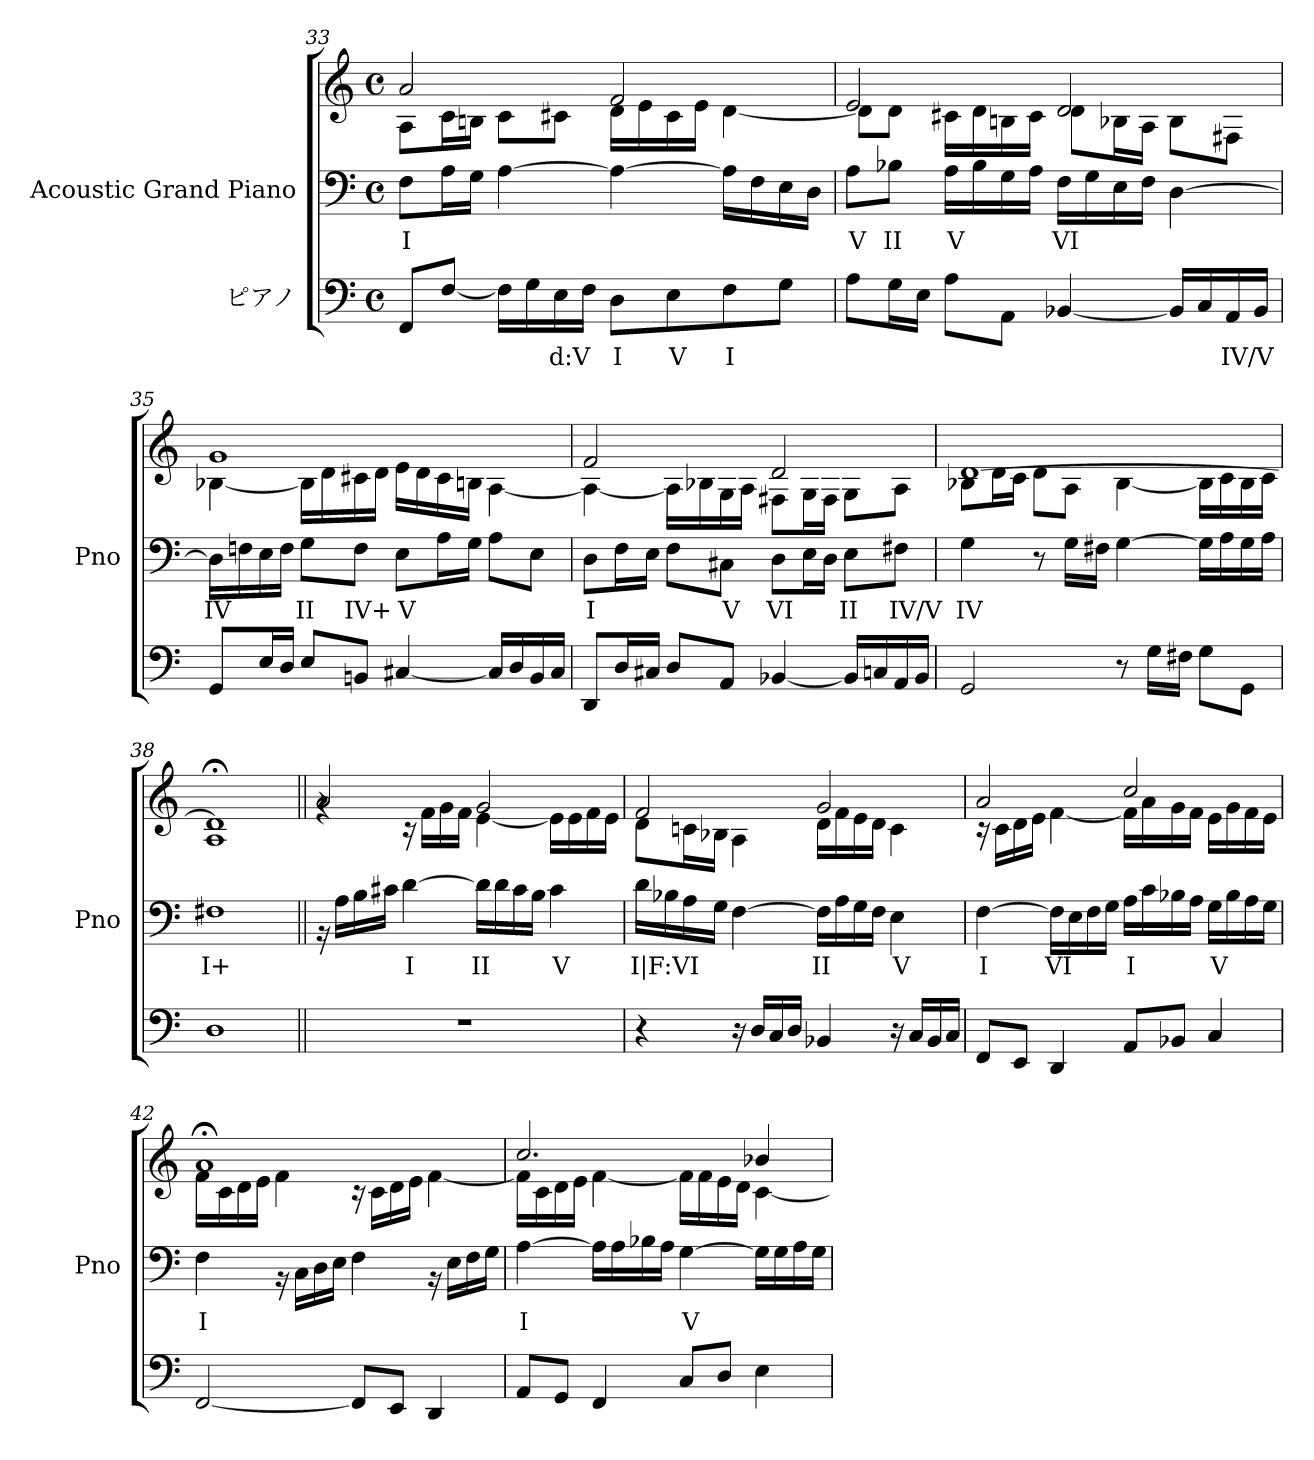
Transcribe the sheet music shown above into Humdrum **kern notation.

**kern	**text	**kern	**text	**kern
*part2	*part2	*part1	*part1	*part1
*staff3	*staff3	*staff2	*staff2	*staff1
*I"ピアノ	*	*I"Acoustic Grand Piano	*	*
*	*	*I'Pno	*	*
*clefF4	*	*clefF4	*	*clefG2
*k[]	*	*k[]	*	*k[]
*C:	*	*C:	*	*C:
*M4/4	*	*M4/4	*	*M4/4
*met(c)	*	*met(c)	*	*met(c)
=33	=33	=33	=33	=33
!	!	!	!LO:LY:b	!
*	*	*	*	*^
8FF/L	.	8F\L	I	2a/	8A\L
[8F/J	.	16A\L	.	.	16c\L
.	.	16G\JJ	.	.	16Bn\JJ
16F\LL]	.	[4A\	.	.	8c\L
16G\	.	.	.	.	.
!	!LO:LY:b	!	!	!	!
16E\	d:V	.	.	.	8c#X\J
16F\JJ	.	.	.	.	.
!	!LO:LY:b	!	!	!	!
8D\L	I	4A\_	.	2f/	16d\LL
.	.	.	.	.	16e\
!	!LO:LY:b	!	!	!	!
8E\	V	.	.	.	16c#\
.	.	.	.	.	16e\JJ
!	!LO:LY:b	!	!	!	!
8F\	I	16A\LL]	.	.	[<4d\
.	.	16F\	.	.	.
8G\J	.	16E\	.	.	.
.	.	16D\JJ	.	.	.
=34	=34	=34	=34	=34	=34
!	!	!	!LO:LY:b	!	!
8A\L	.	8A\L	V	2e/	8d\L]
!	!	!	!LO:LY:b	!	!
16G\L	.	8B-X\J	II	.	8d\J
16E\JJ	.	.	.	.	.
!	!	!	!LO:LY:b	!	!
8A\L	.	16A\LL	V	.	16c#X\LL
.	.	16B-\	.	.	16d\
8AA\J	.	16G\	.	.	16Bn\
.	.	16A\JJ	.	.	16c#\JJ
!	!	!	!LO:LY:b	!	!
[4BB-X/	.	16F\LL	VI	2d/	8d\L
.	.	16G\	.	.	.
.	.	16E\	.	.	16B-X\L
.	.	16F\JJ	.	.	16A\JJ
16BB-/LL]	.	[4D\	.	.	8B-\L
16C/	.	.	.	.	.
!	!LO:LY:b	!	!	!	!
16AA/	IV/V	.	.	.	8F#X\J
16BB-/JJ	.	.	.	.	.
!!LO:LB:g=z	!!
=35	=35	=35	=35	=35	=35
!	!	!	!LO:LY:b	!	!
8GG/L	.	16D\LL]	IV	1g	[<4B-X\
.	.	16Fn\	.	.	.
16E/L	.	16E\	.	.	.
16D/JJ	.	16F\JJ	.	.	.
!	!	!	!LO:LY:b	!	!
8E/L	.	8G\L	II	.	16B-\LL]
.	.	.	.	.	16d\
!	!	!	!LO:LY:b	!	!
8BBn/J	.	8F\J	IV+	.	16c#X\
.	.	.	.	.	16d\JJ
!	!	!	!LO:LY:b	!	!
[4C#X/	.	8E\L	V	.	16e\LL
.	.	.	.	.	16d\
.	.	16A\L	.	.	16c#\
.	.	16G\JJ	.	.	16Bn\JJ
16C#/LL]	.	8A\L	.	.	[<4A\
16D/	.	.	.	.	.
16BB/	.	8E\J	.	.	.
16C#/JJ	.	.	.	.	.
=36	=36	=36	=36	=36	=36
!	!	!	!LO:LY:b	!	!
8DD/L	.	8D\L	I	2f/	4A\_
16D/L	.	16F\L	.	.	.
16C#X/JJ	.	16E\JJ	.	.	.
8D/L	.	8F\L	.	.	16A\LL]
.	.	.	.	.	16B-X\
!	!	!	!LO:LY:b	!	!
8AA/J	.	8C#X\J	V	.	16G\
.	.	.	.	.	16A\JJ
!	!	!	!LO:LY:b	!	!
[4BB-X/	.	8D\L	VI	2d/	8F#X\L
.	.	16E\L	.	.	16G\L
.	.	16D\JJ	.	.	16F#\JJ
!	!	!	!LO:LY:b	!	!
16BB-/LL]	.	8E\L	II	.	8G\L
16Cn/	.	.	.	.	.
!	!	!	!LO:LY:b	!	!
16AA/	.	8F#X\J	IV/V	.	8A\J
16BB-/JJ	.	.	.	.	.
=37	=37	=37	=37	=37	=37
!	!	!	!LO:LY:b	!	!
2GG/	.	4G\	IV	[>1d	8B-X\L
.	.	.	.	.	16d\L
.	.	.	.	.	16c\JJ
.	.	8r	.	.	8d\L
.	.	16G\LL	.	.	8A\J
.	.	16F#X\JJ	.	.	.
8r	.	[4G\	.	.	[<4B-\
16G\LL	.	.	.	.	.
16F#X\JJ	.	.	.	.	.
8G\L	.	16G\LL]	.	.	16B-\LL]
.	.	16A\	.	.	16c\
8GG\J	.	16G\	.	.	16B-\
.	.	16A\JJ	.	.	16c\JJ
=38	=38	=38	=38	=38	=38
!	!	!	!LO:LY:b	!	!
1D	.	1F#X	I+	1d;<]	1A
!!LO:PB:g=z	!!
=39||	=39||	=39||	=39||	=39||	=39||
!	!	!	!LO:LY:b	!	!
1r	.	16rBB	d:V	2a/	4rg
.	.	16A\LL	.	.	.
.	.	16B\	.	.	.
.	.	16c#X\JJ	.	.	.
!	!	!	!LO:LY:b	!	!
.	.	[4d\	I	.	16rc
.	.	.	.	.	16f\LL
.	.	.	.	.	16g\
.	.	.	.	.	16f\JJ
!	!	!	!LO:LY:b	!	!
.	.	16d\LL]	II	2g/	[<4e\
.	.	16d\	.	.	.
.	.	16c#\	.	.	.
.	.	16B\JJ	.	.	.
!	!	!	!LO:LY:b	!	!
.	.	4c#\	V	.	16e\LL]
.	.	.	.	.	16e\
.	.	.	.	.	16f\
.	.	.	.	.	16e\JJ
=40	=40	=40	=40	=40	=40
!	!	!	!LO:LY:b	!	!
4r	.	16d\LL	I|F:VI	2f/	8d\L
.	.	16B-X\	.	.	.
.	.	16A\	.	.	16cn\L
.	.	16G\JJ	.	.	16B-X\JJ
16r	.	[4F\	.	.	4A\
16D/LL	.	.	.	.	.
16C/	.	.	.	.	.
16D/JJ	.	.	.	.	.
!	!	!	!LO:LY:b	!	!
4BB-X/	.	16F\LL]	II	2g/	16d\LL
.	.	16A\	.	.	16f\
.	.	16G\	.	.	16e\
.	.	16F\JJ	.	.	16d\JJ
!	!	!	!LO:LY:b	!	!
16r	.	4E\	V	.	4c\
16C/LL	.	.	.	.	.
16BB-/	.	.	.	.	.
16C/JJ	.	.	.	.	.
=41	=41	=41	=41	=41	=41
!	!	!	!LO:LY:b	!	!
8FF/L	.	[4F\	I	2a/	16rc
.	.	.	.	.	16c\LL
8EE/J	.	.	.	.	16d\
.	.	.	.	.	16e\JJ
!	!	!	!LO:LY:b	!	!
4DD/	.	16F\LL]	VI	.	[<4f\
.	.	16E\	.	.	.
.	.	16F\	.	.	.
.	.	16G\JJ	.	.	.
!	!	!	!LO:LY:b	!	!
8AA/L	.	16A\LL	I	2cc/	16f\LL]
.	.	16c\	.	.	16a\
8BB-X/J	.	16B-X\	.	.	16g\
.	.	16A\JJ	.	.	16f\JJ
!	!	!	!LO:LY:b	!	!
4C/	.	16G\LL	V	.	16e\LL
.	.	16B-\	.	.	16g\
.	.	16A\	.	.	16f\
.	.	16G\JJ	.	.	16e\JJ
=42	=42	=42	=42	=42	=42
!	!	!	!LO:LY:b	!	!
[2FF/	.	4F\	I	1a;<	16f\LL
.	.	.	.	.	16c\
.	.	.	.	.	16d\
.	.	.	.	.	16e\JJ
.	.	16rBB	.	.	4f\
.	.	16C\LL	.	.	.
.	.	16D\	.	.	.
.	.	16E\JJ	.	.	.
8FF/L]	.	4F\	.	.	16rc
.	.	.	.	.	16c\LL
8EE/J	.	.	.	.	16d\
.	.	.	.	.	16e\JJ
!	!	!	!LO:LY:b	!	!
4DD/	.	16rBB	VI	.	[<4f\
.	.	16E\LL	.	.	.
.	.	16F\	.	.	.
.	.	16G\JJ	.	.	.
!!LO:LB:g=z	!!
=43	=43	=43	=43	=43	=43
!	!	!	!LO:LY:b	!	!
8AA/L	.	[4A\	I	2.cc/	16f\LL]
.	.	.	.	.	16c\
8GG/J	.	.	.	.	16d\
.	.	.	.	.	16e\JJ
4FF/	.	16A\LL]	.	.	[<4f\
.	.	16A\	.	.	.
.	.	16B-X\	.	.	.
.	.	16A\JJ	.	.	.
!	!	!	!LO:LY:b	!	!
8C/L	.	[4G\	V	.	16f\LL]
.	.	.	.	.	16f\
8D/J	.	.	.	.	16e\
.	.	.	.	.	16d\JJ
4E\	.	16G\LL]	.	4b-X/	[<4c\
.	.	16G\	.	.	.
.	.	16A\	.	.	.
.	.	16G\JJ	.	.	.
*	*	*	*	*v	*v
=	=	=	=	=
*-	*-	*-	*-	*-
